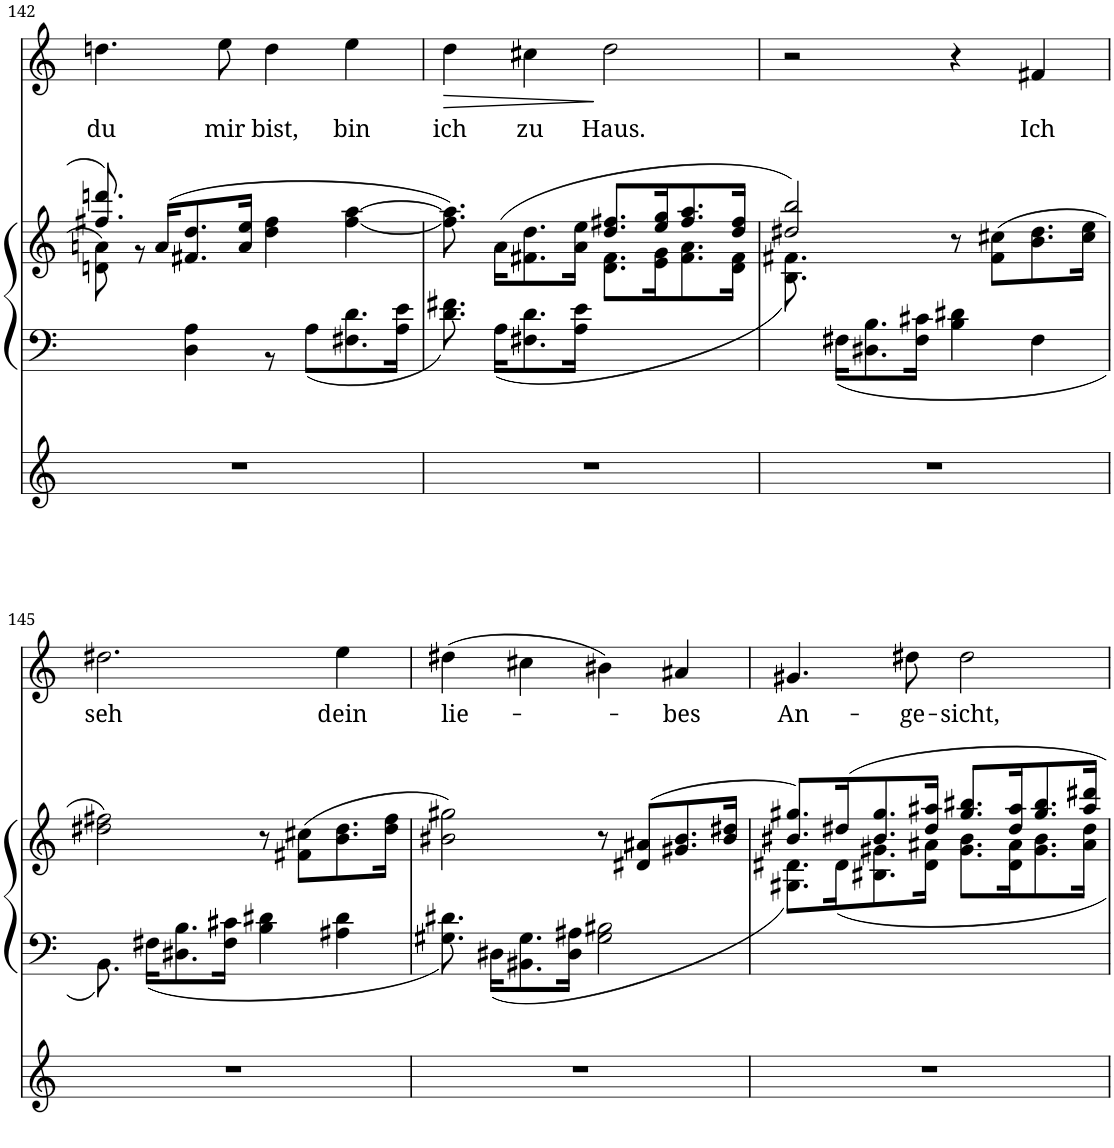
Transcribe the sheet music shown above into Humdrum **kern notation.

**kern	**kern	**kern	**kern	**text	**dynam
*part3	*part2	*part2	*part1	*part1	*part1
*staff4	*staff3	*staff2	*staff1	*staff1	*staff1
!!LO:PB:g=z
*clefG2	*clefF4	*clefG2	*clefG2	*	*
*k[]	*k[]	*k[]	*k[]	*	*
*C:	*C:	*C:	*C:	*	*
*M4/4	*M4/4	*M4/4	*M4/4	*	*
*met(c)	*met(c)	*met(c)	*met(c)	*	*
=142	=142	=142	=142	=142	=142
*	*^	*^	*	*	*
!	!	!	!	!	!	!LO:LY:b	!
1r	1ryy	4ryy	8.ff#X/ 8.dddn/	8dn\ 8an\	4.ddn\	du	.
.	.	.	.	8r	.	.	.
.	.	.	(16a/KL	.	.	.	.
.	.	4D\ 4A\	8.f#X/ 8.dd/	2.ryy	.	.	.
!	!	!	!	!	!	!LO:LY:b	!
.	.	.	.	.	8ee\	mir	.
.	.	.	16a/ 16ee/Jk	.	.	.	.
!	!	!	!	!	!	!LO:LY:b	!
.	.	8r	4dd\ 4ff#\	.	4dd\	bist,	.
.	.	8A\L	.	.	.	.	.
!	!	!	!	!	!	!LO:LY:b	!
.	.	8.F#X\ 8.d\	[4ff#\ [4aa\	.	4ee\	bin	.
.	.	16A\ 16e\Jk	.	.	.	.	.
=143	=143	=143	=143	=143	=143	=143	=143
!	!	!	!	!	!	!LO:LY:b	!LO:HP:b
1r	1ryy	8.d\ 8.f#X\	8.ff#\] 8.aa\])	2ryy	4dd\	ich	>
.	.	(16A\KL	(16a\KL	.	.	.	.
!	!	!	!	!	!	!LO:LY:b	!
.	.	8.F#X\ 8.d\	8.f#X\ 8.dd\	.	4cc#X\	zu	.
.	.	16A\ 16e\Jk	16a\ 16ee\Jk	.	.	.	.
!	!	!	!	!	!	!LO:LY:b	!
.	.	2ryy	8.dd/ 8.ff#X/L	8.d\ 8.f#\L	2dd\	Haus.	]
.	.	.	16ee/ 16gg/K	16e\ 16g\K	.	.	.
.	.	.	8.ff#/ 8.aa/	8.f#\ 8.a\	.	.	.
.	.	.	16dd/ 16ff#/Jk	16d\ 16f#\Jk	.	.	.
=144	=144	=144	=144	=144	=144	=144	=144
1r	1ryy	8.ryy	2dd#X/ 2bb/)	8.B\ 8.f#X\)	2r	.	.
.	.	16F#X\KL	.	2ryy	.	.	.
.	.	8.D#X\ 8.B\	.	.	.	.	.
.	.	16F#\ 16c#X\Jk	.	.	.	.	.
.	.	4B\ 4d#X\	8r	.	4r	.	.
.	.	.	(8f#\ 8cc#X\L	.	.	.	.
.	.	.	.	4ryy	.	.	.
!	!	!	!	!	!	!LO:LY:b	!
.	.	4F#\	8.b\ 8.dd#\	.	4f#X/	Ich	.
.	.	.	16cc#\ 16ee\Jk	16ryy	.	.	.
!!LO:LB:g=z
=145	=145	=145	=145	=145	=145	=145	=145
!	!	!	!	!	!	!LO:LY:b	!
*	*	*	*v	*v	*	*	*
1r	1ryy	8.BB\	2dd#X\ 2ff#X\)	2.dd#X\	seh	.
.	.	16F#X\KL	.	.	.	.
.	.	8.D#X\ 8.B\	.	.	.	.
.	.	16F#\ 16c#X\Jk	.	.	.	.
.	.	4B\ 4d#X\	8r	.	.	.
.	.	.	(8f#X\ 8cc#X\L	.	.	.
!	!	!	!	!	!LO:LY:b	!
.	.	4A#X\ 4d#\	8.b\ 8.dd#\	4ee\	dein	.
.	.	.	16dd#\ 16ff#\Jk	.	.	.
=146	=146	=146	=146	=146	=146	=146
!	!	!	!	!	!LO:LY:b	!
1r	1ryy	8.G#X\ 8.d#X\	2b#X\ 2gg#X\)	(4dd#X\	lie-	.
.	.	(16D#X\KL	.	.	.	.
.	.	8.BB#X\ 8.G#\	.	4cc#X\	.	.
.	.	16D#\ 16A#X\Jk	.	.	.	.
.	.	2G#\ 2B#X\	8r	4b#X\)	.	.
.	.	.	(8d#X/ 8a#X/L	.	.	.
!	!	!	!	!	!LO:LY:b	!
.	.	.	8.g#X/ 8.b#/	4a#X/	-bes	.
.	.	.	16b#/ 16dd#X/Jk	.	.	.
*	*v	*v	*	*	*	*
=147	=147	=147	=147	=147	=147
*	*	*^	*	*	*
!	!	!	!	!	!LO:LY:b	!
1r	1ryy	8.b#X/ 8.gg#X/L)	8.G#X\ 8.d#X\L)	4.g#X/	An-	.
.	.	16dd#X/K	16d#\K	.	.	.
.	.	8.b#/ 8.gg#/	8.B#X\ 8.g#X\	.	.	.
!	!	!	!	!	!LO:LY:b	!
.	.	.	.	8dd#X\	-ge-	.
.	.	16dd#/ 16aa#X/Jk	16d#\ 16a#X\Jk	.	.	.
!	!	!	!	!	!LO:LY:b	!
.	.	8.gg#/ 8.bb#X/L	8.g#\ 8.b#\L	2dd#\	-sicht,	.
.	.	16dd#/ 16aa#/K	16d#\ 16a#\K	.	.	.
.	.	8.gg#/ 8.bb#/	8.g#\ 8.b#\	.	.	.
.	.	16aa#/ 16ddd#X/Jk	16a#\ 16dd#\Jk	.	.	.
*	*	*v	*v	*	*	*
=	=	=	=	=	=
*-	*-	*-	*-	*-	*-
